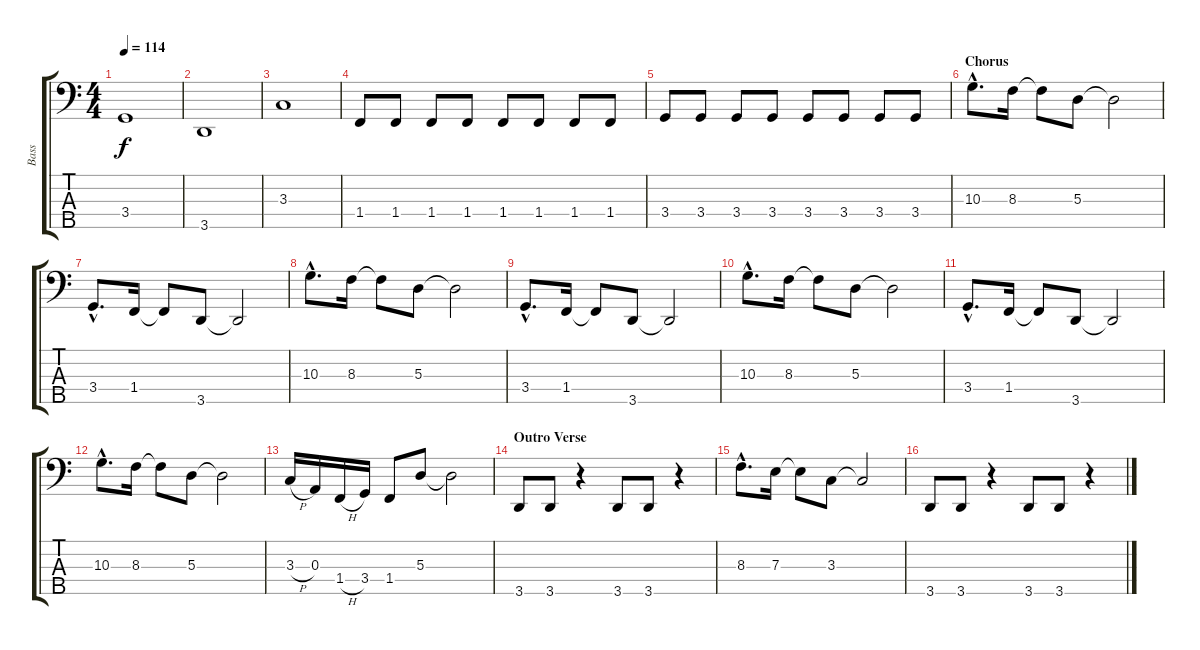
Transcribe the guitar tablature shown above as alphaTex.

\track ("Bass" "Bass") {instrument electricbassfinger}
\staff {score tabs}
\tuning (G2 D2 A1 E1 B0) {hide}
\ts (4 4)
\tempo 114
\clef f4
\ks c
3.4.1{dy f} |
3.5.1 |
3.3.1 |
1.4.8 1.4.8 1.4.8 1.4.8 1.4.8 1.4.8 1.4.8 1.4.8 |
3.4.8 3.4.8 3.4.8 3.4.8 3.4.8 3.4.8 3.4.8 3.4.8 |
\section ("" "Chorus")
10.3{hac}.8{d} 8.3.16 8.3{t}.8 5.3.8 5.3{t}.2 |
3.4{hac}.8{d} 1.4.16 1.4{t}.8 3.5.8 3.5{t}.2 |
10.3{hac}.8{d} 8.3.16 8.3{t}.8 5.3.8 5.3{t}.2 |
3.4{hac}.8{d} 1.4.16 1.4{t}.8 3.5.8 3.5{t}.2 |
10.3{hac}.8{d} 8.3.16 8.3{t}.8 5.3.8 5.3{t}.2 |
3.4{hac}.8{d} 1.4.16 1.4{t}.8 3.5.8 3.5{t}.2 |
10.3{hac}.8{d} 8.3.16 8.3{t}.8 5.3.8 5.3{t}.2 |
3.3{h}.16 0.3.16 1.4{h}.16 3.4.16 1.4.8 5.3.8 5.3{t}.2 |
\section ("" "Outro Verse")
3.5.8 3.5.8 r.4 3.5.8 3.5.8 r.4 |
8.3{hac}.8{d} 7.3.16 7.3{t}.8 3.3.8 3.3{t}.2 |
3.5.8 3.5.8 r.4 3.5.8 3.5.8 r.4
